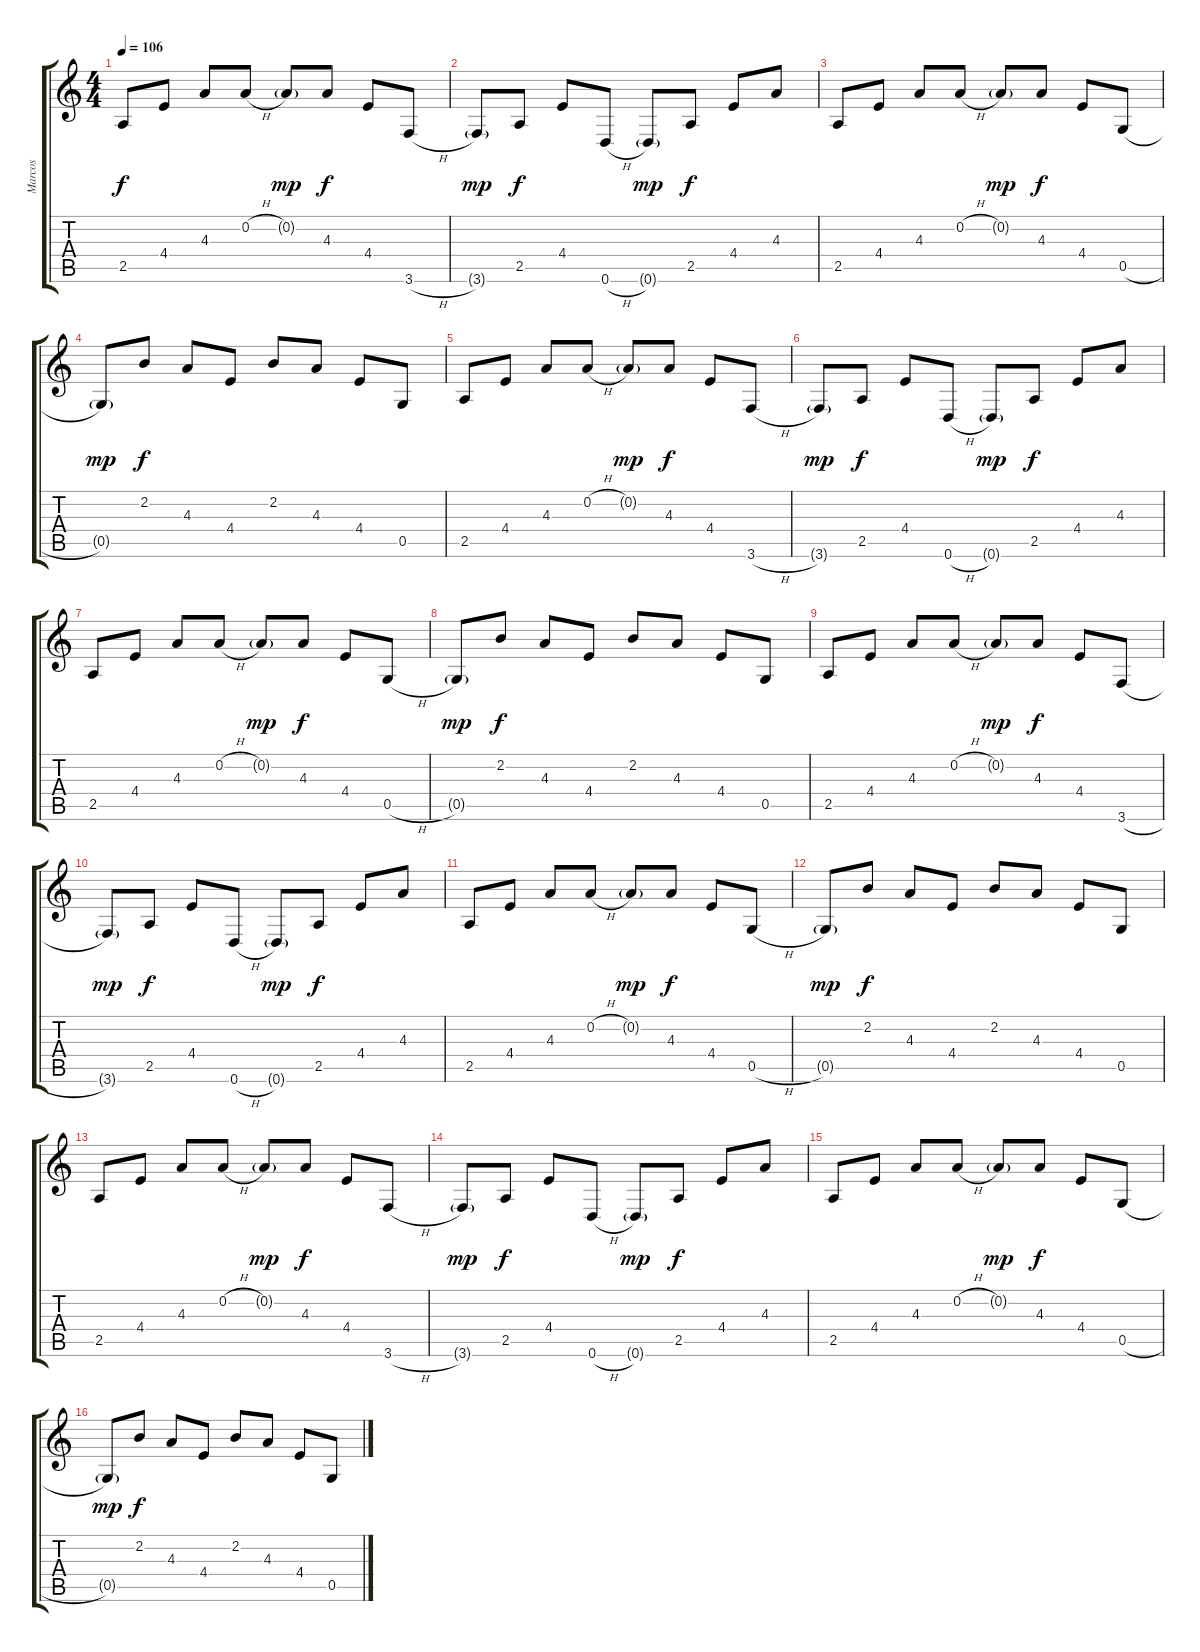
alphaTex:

\track ("Marcos" "Marcos") {instrument distortionguitar}
\staff {score tabs}
\tuning (D4 A3 F3 C3 G2 D2) {hide}
\ts (4 4)
\tempo 106
\clef g2
\ks c
2.5.8{dy f} 4.4.8 4.3.8 0.2{h}.8 0.2{g}.8{dy mp} 4.3.8{dy f} 4.4.8 3.6{h}.8 |
3.6{g}.8{dy mp} 2.5.8{dy f} 4.4.8 0.6{h}.8 0.6{g}.8{dy mp} 2.5.8{dy f} 4.4.8 4.3.8 |
2.5.8 4.4.8 4.3.8 0.2{h}.8 0.2{g}.8{dy mp} 4.3.8{dy f} 4.4.8 0.5{h}.8 |
0.5{g}.8{dy mp} 2.2.8{dy f} 4.3.8 4.4.8 2.2.8 4.3.8 4.4.8 0.5.8 |
2.5.8 4.4.8 4.3.8 0.2{h}.8 0.2{g}.8{dy mp} 4.3.8{dy f} 4.4.8 3.6{h}.8 |
3.6{g}.8{dy mp} 2.5.8{dy f} 4.4.8 0.6{h}.8 0.6{g}.8{dy mp} 2.5.8{dy f} 4.4.8 4.3.8 |
2.5.8 4.4.8 4.3.8 0.2{h}.8 0.2{g}.8{dy mp} 4.3.8{dy f} 4.4.8 0.5{h}.8 |
0.5{g}.8{dy mp} 2.2.8{dy f} 4.3.8 4.4.8 2.2.8 4.3.8 4.4.8 0.5.8 |
2.5.8 4.4.8 4.3.8 0.2{h}.8 0.2{g}.8{dy mp} 4.3.8{dy f} 4.4.8 3.6{h}.8 |
3.6{g}.8{dy mp} 2.5.8{dy f} 4.4.8 0.6{h}.8 0.6{g}.8{dy mp} 2.5.8{dy f} 4.4.8 4.3.8 |
2.5.8 4.4.8 4.3.8 0.2{h}.8 0.2{g}.8{dy mp} 4.3.8{dy f} 4.4.8 0.5{h}.8 |
0.5{g}.8{dy mp} 2.2.8{dy f} 4.3.8 4.4.8 2.2.8 4.3.8 4.4.8 0.5.8 |
2.5.8 4.4.8 4.3.8 0.2{h}.8 0.2{g}.8{dy mp} 4.3.8{dy f} 4.4.8 3.6{h}.8 |
3.6{g}.8{dy mp} 2.5.8{dy f} 4.4.8 0.6{h}.8 0.6{g}.8{dy mp} 2.5.8{dy f} 4.4.8 4.3.8 |
2.5.8 4.4.8 4.3.8 0.2{h}.8 0.2{g}.8{dy mp} 4.3.8{dy f} 4.4.8 0.5{h}.8 |
0.5{g}.8{dy mp} 2.2.8{dy f} 4.3.8 4.4.8 2.2.8 4.3.8 4.4.8 0.5.8
